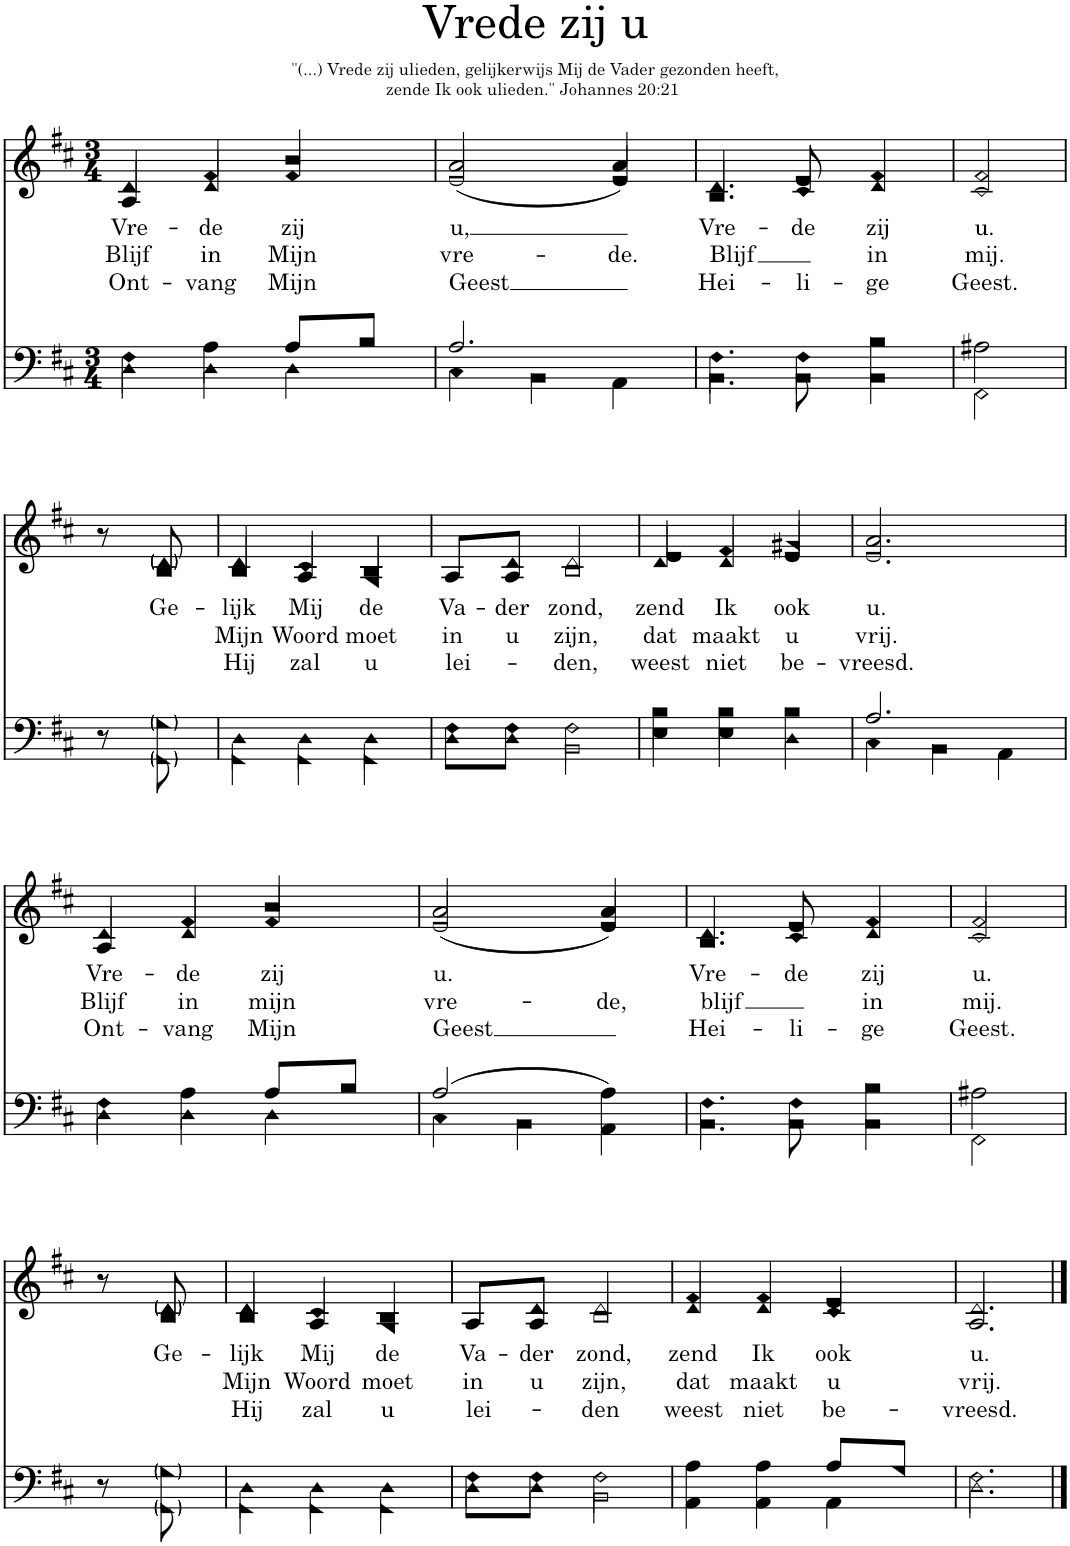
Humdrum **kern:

**kern	**kern	**text	**text	**text
*part2	*part1	*part1	*part1	*part1
*staff2	*staff1	*staff1	*staff1	*staff1
*I"Men	*I"Women	*	*	*
*clefF4	*clefG2	*	*	*
*k[f#c#]	*k[f#c#]	*	*	*
*M3/4	*M3/4	*	*	*
=1	=1	=1	=1	=1
*^	*	*	*	*
!	!	!	!LO:LY:b	!LO:LY:b	!LO:LY:b
*	*	*^	*	*	*
4F#\	4D\	4d/	4A/	Vre-	Blijf	Ont-
!	!	!	!	!LO:LY:b	!LO:LY:b	!LO:LY:b
4A\	4D\	4f#/	4d/	-de	in	-vang
!	!	!	!	!LO:LY:b	!LO:LY:b	!LO:LY:b
8A/L	4D\	4b/	4f#/	zij	Mijn	Mijn
8B/J	.	.	.	.	.	.
=2	=2	=2	=2	=2	=2	=2
!	!	!	!	!LO:LY:b	!LO:LY:b	!LO:LY:b
2.A/	4C#\	(2a/	(2e/	u,	vre-	Geest
.	4BB\	.	.	.	.	.
!	!	!	!	!	!LO:LY:b	!
.	4AA\	4a/)	4e/)	.	-de.	.
=3	=3	=3	=3	=3	=3	=3
!	!	!	!	!LO:LY:b	!LO:LY:b	!LO:LY:b
4.F#\	4.BB\	4.d/	4.B/	Vre-	Blijf	Hei-
!	!	!	!	!LO:LY:b	!	!LO:LY:b
8F#\	8BB\	8e/	8c#/	-de	.	-li-
!	!	!	!	!LO:LY:b	!LO:LY:b	!LO:LY:b
4B\	4BB\	4f#/	4d/	zij	in	-ge
=4	=4	=4	=4	=4	=4	=4
!	!	!	!	!LO:LY:b	!LO:LY:b	!LO:LY:b
2A#X\	2FF#\	2f#/	2c#/	u.	mij.	Geest.
!!LO:LB:g=z	!!
=5	=5	=5	=5	=5	=5	=5
8r	8r	8r	8r	.	.	.
!	!	!	!	!LO:LY:b	!	!
8G\	8GG\	8d/	8B/	Ge-	.	.
=6	=6	=6	=6	=6	=6	=6
!	!	!	!	!LO:LY:b	!LO:LY:b	!LO:LY:b
4D\	4GG\	4d/	4B/	-lijk	Mijn	Hij
!	!	!	!	!LO:LY:b	!LO:LY:b	!LO:LY:b
4D\	4GG\	4c#/	4A/	Mij	Woord	zal
!	!	!	!	!LO:LY:b	!LO:LY:b	!LO:LY:b
4D\	4GG\	4B/	4G/	de	moet	u
=7	=7	=7	=7	=7	=7	=7
!	!	!	!	!LO:LY:b	!LO:LY:b	!LO:LY:b
8F#\L	8D\L	8A/L	8A/L	Va-	in	lei-
!	!	!	!	!LO:LY:b	!LO:LY:b	!
8F#\J	8D\J	8d/J	8A/J	-der	u	.
!	!	!	!	!LO:LY:b	!LO:LY:b	!LO:LY:b
2F#\	2BB\	2d/	2B/	zond,	zijn,	-den,
=8	=8	=8	=8	=8	=8	=8
!	!	!	!	!LO:LY:b	!LO:LY:b	!LO:LY:b
4B\	4E\	4e/	4d/	zend	dat	weest
!	!	!	!	!LO:LY:b	!LO:LY:b	!LO:LY:b
4B\	4E\	4f#/	4d/	Ik	maakt	niet
!	!	!	!	!LO:LY:b	!LO:LY:b	!LO:LY:b
4B\	4D\	4g#X/	4e/	ook	u	be-
=9	=9	=9	=9	=9	=9	=9
!	!	!	!	!LO:LY:b	!LO:LY:b	!LO:LY:b
2.A/	4C#\	2.a/	2.e/	u.	vrij.	-vreesd.
.	4BB\	.	.	.	.	.
.	4AA\	.	.	.	.	.
!!LO:LB:g=z	!!
=10	=10	=10	=10	=10	=10	=10
!	!	!	!	!LO:LY:b	!LO:LY:b	!LO:LY:b
4F#\	4D\	4d/	4A/	Vre-	Blijf	Ont-
!	!	!	!	!LO:LY:b	!LO:LY:b	!LO:LY:b
4A\	4D\	4f#/	4d/	-de	in	-vang
!	!	!	!	!LO:LY:b	!LO:LY:b	!LO:LY:b
8A/L	4D\	4b/	4f#/	zij	mijn	Mijn
8B/J	.	.	.	.	.	.
=11	=11	=11	=11	=11	=11	=11
!	!	!	!	!LO:LY:b	!LO:LY:b	!LO:LY:b
(2A/	4C#\	(2a/	(2e/	u.	vre-	Geest
.	4BB\	.	.	.	.	.
!	!	!	!	!	!LO:LY:b	!
4A\)	4AA\	4a/)	4e/)	.	-de,	.
=12	=12	=12	=12	=12	=12	=12
!	!	!	!	!LO:LY:b	!LO:LY:b	!LO:LY:b
4.F#\	4.BB\	4.d/	4.B/	Vre-	blijf	Hei-
!	!	!	!	!LO:LY:b	!	!LO:LY:b
8F#\	8BB\	8e/	8c#/	-de	.	-li-
!	!	!	!	!LO:LY:b	!LO:LY:b	!LO:LY:b
4B\	4BB\	4f#/	4d/	zij	in	-ge
=13	=13	=13	=13	=13	=13	=13
!	!	!	!	!LO:LY:b	!LO:LY:b	!LO:LY:b
2A#X\	2FF#\	2f#/	2c#/	u.	mij.	Geest.
!!LO:LB:g=z	!!
=14	=14	=14	=14	=14	=14	=14
8r	8r	8r	8r	.	.	.
!	!	!	!	!LO:LY:b	!	!
8G\	8GG\	8d/	8B/	Ge-	.	.
=15	=15	=15	=15	=15	=15	=15
!	!	!	!	!LO:LY:b	!LO:LY:b	!LO:LY:b
4D\	4GG\	4d/	4B/	-lijk	Mijn	Hij
!	!	!	!	!LO:LY:b	!LO:LY:b	!LO:LY:b
4D\	4GG\	4c#/	4A/	Mij	Woord	zal
!	!	!	!	!LO:LY:b	!LO:LY:b	!LO:LY:b
4D\	4GG\	4B/	4G/	de	moet	u
=16	=16	=16	=16	=16	=16	=16
!	!	!	!	!LO:LY:b	!LO:LY:b	!LO:LY:b
8F#\L	8D\L	8A/L	8A/L	Va-	in	lei-
!	!	!	!	!LO:LY:b	!LO:LY:b	!
8F#\J	8D\J	8d/J	8A/J	-der	u	.
!	!	!	!	!LO:LY:b	!LO:LY:b	!LO:LY:b
2F#\	2BB\	2d/	2B/	zond,	zijn,	-den
=17	=17	=17	=17	=17	=17	=17
!	!	!	!	!LO:LY:b	!LO:LY:b	!LO:LY:b
4A\	4AA\	4f#/	4d/	zend	dat	weest
!	!	!	!	!LO:LY:b	!LO:LY:b	!LO:LY:b
4A\	4AA\	4f#/	4d/	Ik	maakt	niet
!	!	!	!	!LO:LY:b	!LO:LY:b	!LO:LY:b
8A/L	4AA\	4e/	4c#/	ook	u	be-
8G/J	.	.	.	.	.	.
=18	=18	=18	=18	=18	=18	=18
!	!	!	!	!LO:LY:b	!LO:LY:b	!LO:LY:b
2.F#\	2.D\	2.d/	2.A/	u.	vrij.	-vreesd.
*v	*v	*	*	*	*	*
*	*v	*v	*	*	*
==	==	==	==	==
*-	*-	*-	*-	*-
